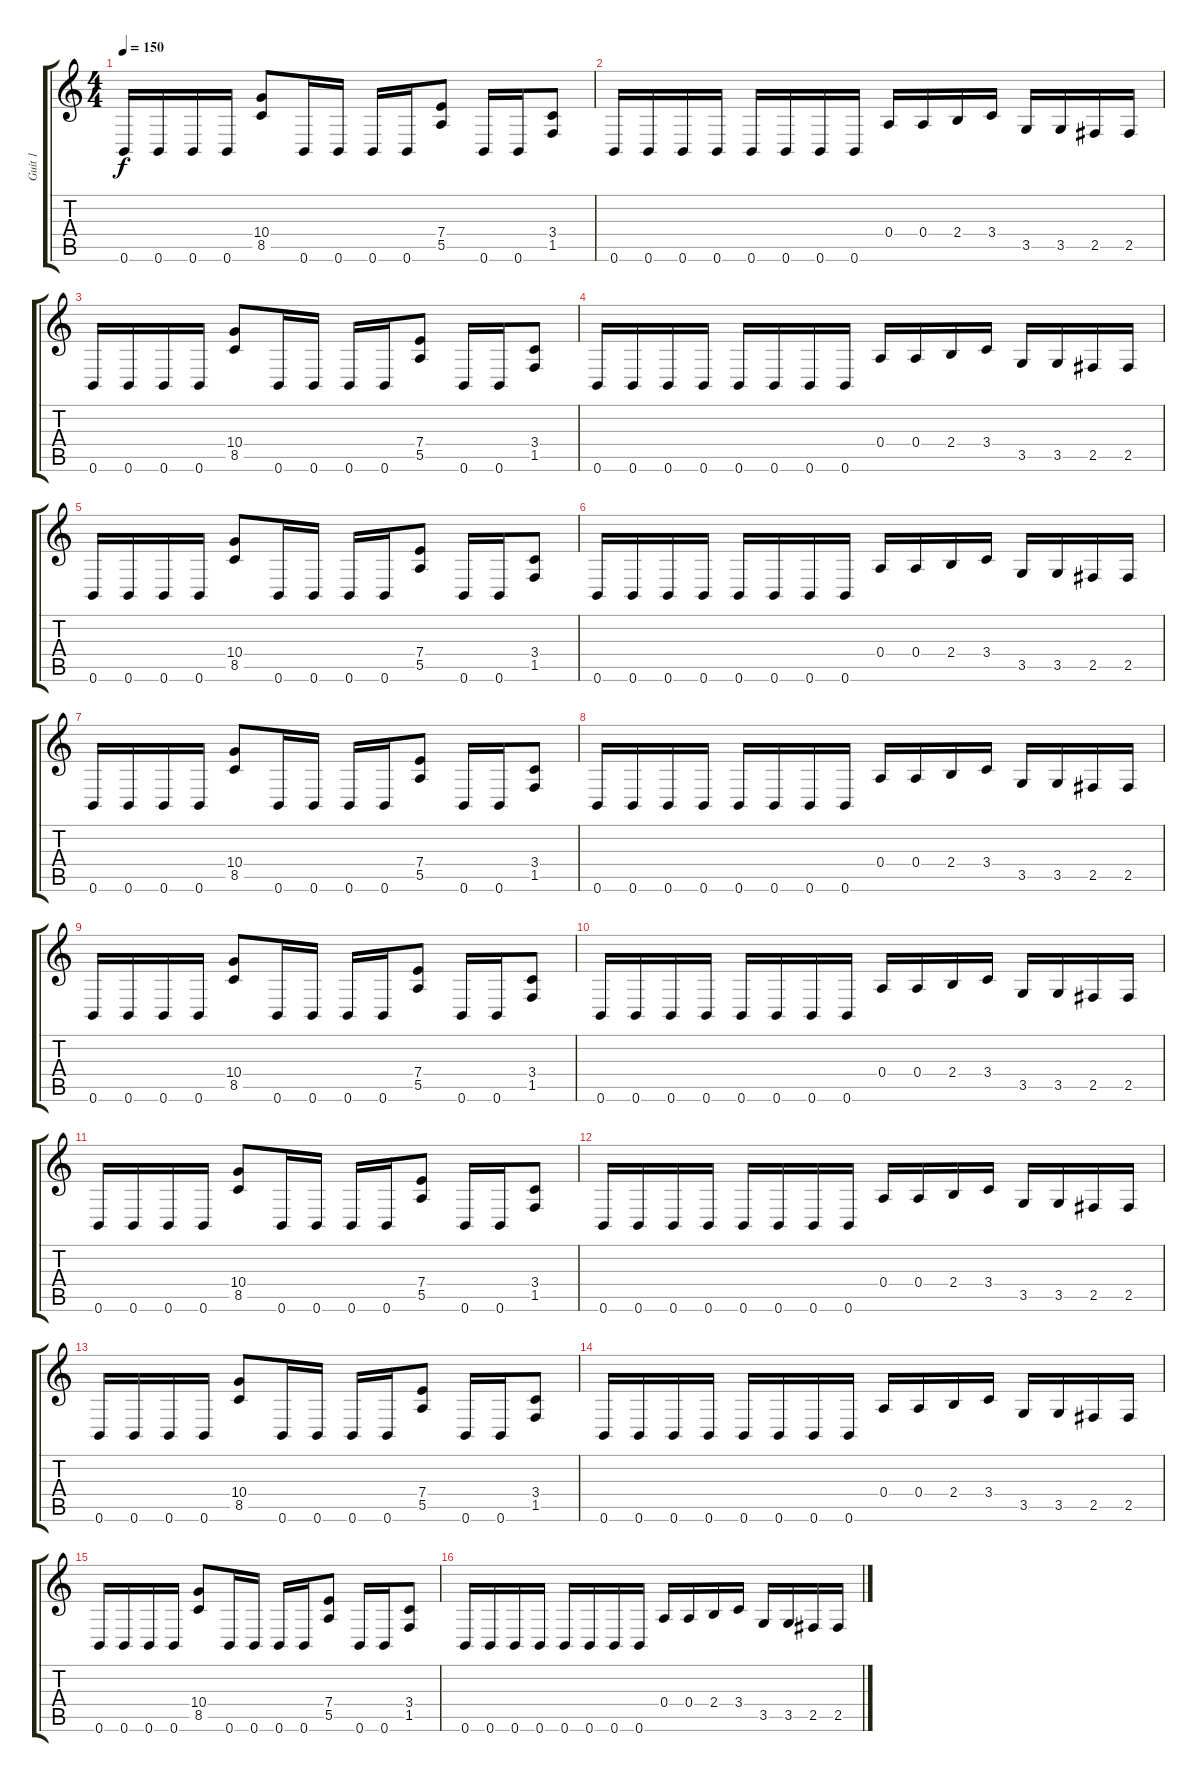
\track ("Guit 1" "Guit 1") {instrument distortionguitar}
\staff {score tabs}
\tuning (B3 Gb3 D3 A2 E2 B1) {hide}
\ts (4 4)
\tempo 150
\clef g2
\ks c
0.6.16{dy f} 0.6.16 0.6.16 0.6.16 (10.4 8.5).8 0.6.16 0.6.16 0.6.16 0.6.16 (7.4 5.5).8 0.6.16 0.6.16 (3.4 1.5).8 |
0.6.16 0.6.16 0.6.16 0.6.16 0.6.16 0.6.16 0.6.16 0.6.16 0.4.16 0.4.16 2.4.16 3.4.16 3.5.16 3.5.16 2.5.16 2.5.16 |
0.6.16 0.6.16 0.6.16 0.6.16 (10.4 8.5).8 0.6.16 0.6.16 0.6.16 0.6.16 (7.4 5.5).8 0.6.16 0.6.16 (3.4 1.5).8 |
0.6.16 0.6.16 0.6.16 0.6.16 0.6.16 0.6.16 0.6.16 0.6.16 0.4.16 0.4.16 2.4.16 3.4.16 3.5.16 3.5.16 2.5.16 2.5.16 |
0.6.16 0.6.16 0.6.16 0.6.16 (10.4 8.5).8 0.6.16 0.6.16 0.6.16 0.6.16 (7.4 5.5).8 0.6.16 0.6.16 (3.4 1.5).8 |
0.6.16 0.6.16 0.6.16 0.6.16 0.6.16 0.6.16 0.6.16 0.6.16 0.4.16 0.4.16 2.4.16 3.4.16 3.5.16 3.5.16 2.5.16 2.5.16 |
0.6.16 0.6.16 0.6.16 0.6.16 (10.4 8.5).8 0.6.16 0.6.16 0.6.16 0.6.16 (7.4 5.5).8 0.6.16 0.6.16 (3.4 1.5).8 |
0.6.16 0.6.16 0.6.16 0.6.16 0.6.16 0.6.16 0.6.16 0.6.16 0.4.16 0.4.16 2.4.16 3.4.16 3.5.16 3.5.16 2.5.16 2.5.16 |
0.6.16 0.6.16 0.6.16 0.6.16 (10.4 8.5).8 0.6.16 0.6.16 0.6.16 0.6.16 (7.4 5.5).8 0.6.16 0.6.16 (3.4 1.5).8 |
0.6.16 0.6.16 0.6.16 0.6.16 0.6.16 0.6.16 0.6.16 0.6.16 0.4.16 0.4.16 2.4.16 3.4.16 3.5.16 3.5.16 2.5.16 2.5.16 |
0.6.16 0.6.16 0.6.16 0.6.16 (10.4 8.5).8 0.6.16 0.6.16 0.6.16 0.6.16 (7.4 5.5).8 0.6.16 0.6.16 (3.4 1.5).8 |
0.6.16 0.6.16 0.6.16 0.6.16 0.6.16 0.6.16 0.6.16 0.6.16 0.4.16 0.4.16 2.4.16 3.4.16 3.5.16 3.5.16 2.5.16 2.5.16 |
0.6.16 0.6.16 0.6.16 0.6.16 (10.4 8.5).8 0.6.16 0.6.16 0.6.16 0.6.16 (7.4 5.5).8 0.6.16 0.6.16 (3.4 1.5).8 |
0.6.16 0.6.16 0.6.16 0.6.16 0.6.16 0.6.16 0.6.16 0.6.16 0.4.16 0.4.16 2.4.16 3.4.16 3.5.16 3.5.16 2.5.16 2.5.16 |
0.6.16 0.6.16 0.6.16 0.6.16 (10.4 8.5).8 0.6.16 0.6.16 0.6.16 0.6.16 (7.4 5.5).8 0.6.16 0.6.16 (3.4 1.5).8 |
0.6.16 0.6.16 0.6.16 0.6.16 0.6.16 0.6.16 0.6.16 0.6.16 0.4.16 0.4.16 2.4.16 3.4.16 3.5.16 3.5.16 2.5.16 2.5.16
